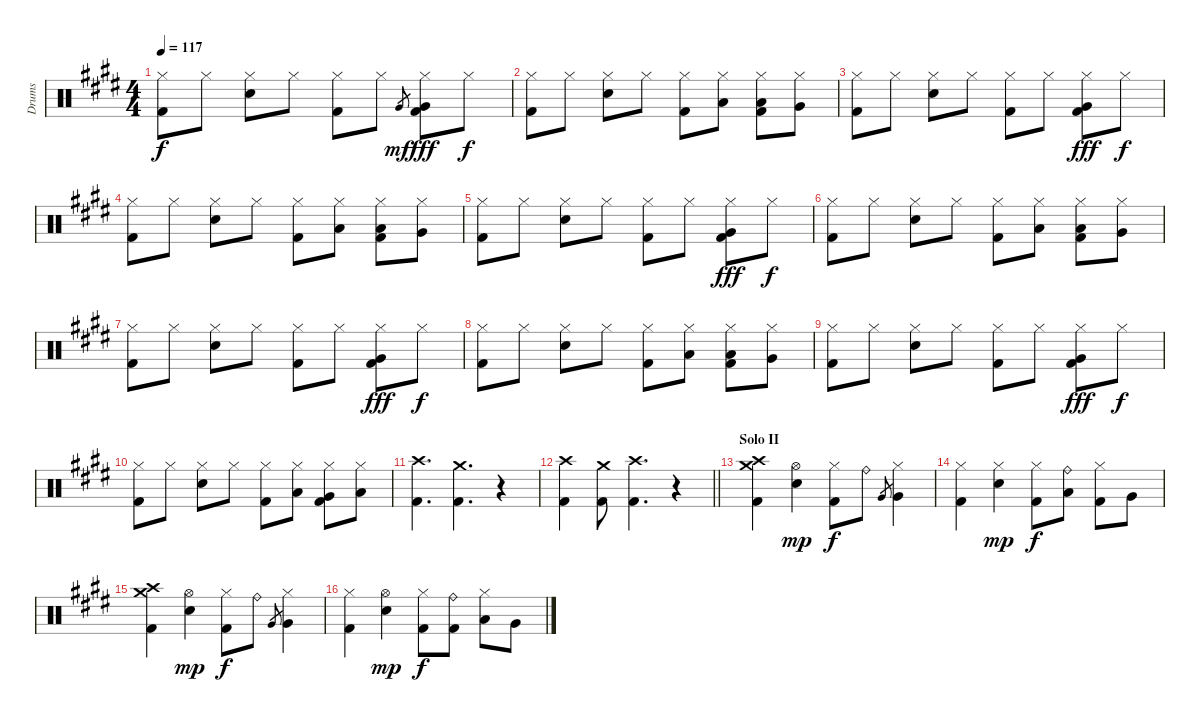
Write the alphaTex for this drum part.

\track ("Drums" "Drums") {instrument percussion}
\staff {score}
\articulation defaults
\ts (4 4)
\tempo 117
\clef neutral
\ks c#minor
("Hi-Hat (closed)" "Kick (hit) 2").8{dy f} "Hi-Hat (closed)".8 ("Hi-Hat (closed)" "Electric Snare (hit)").8 "Hi-Hat (closed)".8 ("Hi-Hat (closed)" "Kick (hit) 2").8 "Hi-Hat (closed)".8 "Very Low Tom (hit)".8{gr dy mf} ("Hi-Hat (closed)" "Very Low Tom (hit)" "Kick (hit) 2").8{dy fff} "Hi-Hat (closed)".8{dy f} |
("Hi-Hat (closed)" "Kick (hit) 2").8 "Hi-Hat (closed)".8 ("Hi-Hat (closed)" "Electric Snare (hit)").8 "Hi-Hat (closed)".8 ("Hi-Hat (closed)" "Kick (hit) 2").8 ("Hi-Hat (closed)" "Low Tom (hit)").8 ("Hi-Hat (closed)" "Low Floor Tom (hit)" "Kick (hit) 2").8 ("Hi-Hat (closed)" "Very Low Tom (hit)").8 |
("Hi-Hat (closed)" "Kick (hit) 2").8 "Hi-Hat (closed)".8 ("Hi-Hat (closed)" "Electric Snare (hit)").8 "Hi-Hat (closed)".8 ("Hi-Hat (closed)" "Kick (hit) 2").8 "Hi-Hat (closed)".8 ("Hi-Hat (closed)" "Very Low Tom (hit)" "Kick (hit) 2").8{dy fff} "Hi-Hat (closed)".8{dy f} |
("Hi-Hat (closed)" "Kick (hit) 2").8 "Hi-Hat (closed)".8 ("Hi-Hat (closed)" "Electric Snare (hit)").8 "Hi-Hat (closed)".8 ("Hi-Hat (closed)" "Kick (hit) 2").8 ("Hi-Hat (closed)" "Low Tom (hit)").8 ("Hi-Hat (closed)" "Low Floor Tom (hit)" "Kick (hit) 2").8 ("Hi-Hat (closed)" "Very Low Tom (hit)").8 |
("Hi-Hat (closed)" "Kick (hit) 2").8 "Hi-Hat (closed)".8 ("Hi-Hat (closed)" "Electric Snare (hit)").8 "Hi-Hat (closed)".8 ("Hi-Hat (closed)" "Kick (hit) 2").8 "Hi-Hat (closed)".8 ("Hi-Hat (closed)" "Very Low Tom (hit)" "Kick (hit) 2").8{dy fff} "Hi-Hat (closed)".8{dy f} |
("Hi-Hat (closed)" "Kick (hit) 2").8 "Hi-Hat (closed)".8 ("Hi-Hat (closed)" "Electric Snare (hit)").8 "Hi-Hat (closed)".8 ("Hi-Hat (closed)" "Kick (hit) 2").8 ("Hi-Hat (closed)" "Low Tom (hit)").8 ("Hi-Hat (closed)" "Low Floor Tom (hit)" "Kick (hit) 2").8 ("Hi-Hat (closed)" "Very Low Tom (hit)").8 |
("Hi-Hat (closed)" "Kick (hit) 2").8 "Hi-Hat (closed)".8 ("Hi-Hat (closed)" "Electric Snare (hit)").8 "Hi-Hat (closed)".8 ("Hi-Hat (closed)" "Kick (hit) 2").8 "Hi-Hat (closed)".8 ("Hi-Hat (closed)" "Very Low Tom (hit)" "Kick (hit) 2").8{dy fff} "Hi-Hat (closed)".8{dy f} |
("Hi-Hat (closed)" "Kick (hit) 2").8 "Hi-Hat (closed)".8 ("Hi-Hat (closed)" "Electric Snare (hit)").8 "Hi-Hat (closed)".8 ("Hi-Hat (closed)" "Kick (hit) 2").8 ("Hi-Hat (closed)" "Low Tom (hit)").8 ("Hi-Hat (closed)" "Low Floor Tom (hit)" "Kick (hit) 2").8 ("Hi-Hat (closed)" "Very Low Tom (hit)").8 |
("Hi-Hat (closed)" "Kick (hit) 2").8 "Hi-Hat (closed)".8 ("Hi-Hat (closed)" "Electric Snare (hit)").8 "Hi-Hat (closed)".8 ("Hi-Hat (closed)" "Kick (hit) 2").8 "Hi-Hat (closed)".8 ("Hi-Hat (closed)" "Very Low Tom (hit)" "Kick (hit) 2").8{dy fff} "Hi-Hat (closed)".8{dy f} |
("Hi-Hat (closed)" "Kick (hit) 2").8 "Hi-Hat (closed)".8 ("Hi-Hat (closed)" "Electric Snare (hit)").8 "Hi-Hat (closed)".8 ("Hi-Hat (closed)" "Kick (hit) 2").8 ("Hi-Hat (closed)" "Low Tom (hit)").8 ("Hi-Hat (closed)" "Very Low Tom (hit)" "Kick (hit) 2").8 ("Hi-Hat (closed)" "Low Floor Tom (hit)").8 |
("Crash high (hit)" "Kick (hit) 2").4{d} ("Crash medium (hit)" "Kick (hit) 2").4{d} r.4 |
\barLineRight lightlight
("Crash high (hit)" "Kick (hit) 2").4 ("Crash medium (hit)" "Kick (hit) 2").8 ("Crash high (hit)" "Kick (hit) 2").4{d} r.4 |
\section ("" "Solo II")
("Crash high (hit)" "Crash medium (hit)" "Kick (hit) 2").4 ("Hi-Hat (open)" "Electric Snare (hit)").4{dy mp} ("Hi-Hat (closed)" "Kick (hit) 2").8{dy f} "Ride (bell)".8 "Very Low Tom (hit)".8{gr} ("Hi-Hat (closed)" "Very Low Tom (hit)").4 |
("Hi-Hat (closed)" "Kick (hit) 2").4 ("Hi-Hat (closed)" "Electric Snare (hit)").4{dy mp} ("Hi-Hat (closed)" "Kick (hit) 2").8{dy f} ("Ride (bell)" "Low Tom (hit)").8 ("Hi-Hat (closed)" "Kick (hit) 2").8 "Very Low Tom (hit)".8 |
("Crash high (hit)" "Crash medium (hit)" "Kick (hit) 2").4 ("Hi-Hat (open)" "Electric Snare (hit)").4{dy mp} ("Hi-Hat (closed)" "Kick (hit) 2").8{dy f} "Ride (bell)".8 "Very Low Tom (hit)".8{gr} ("Hi-Hat (closed)" "Very Low Tom (hit)").4 |
("Hi-Hat (closed)" "Kick (hit) 2").4 ("Hi-Hat (open)" "Electric Snare (hit)").4{dy mp} ("Hi-Hat (closed)" "Kick (hit) 2").8{dy f} ("Ride (bell)" "Kick (hit) 2").8 ("Hi-Hat (closed)" "Low Tom (hit)").8 "Very Low Tom (hit)".8
